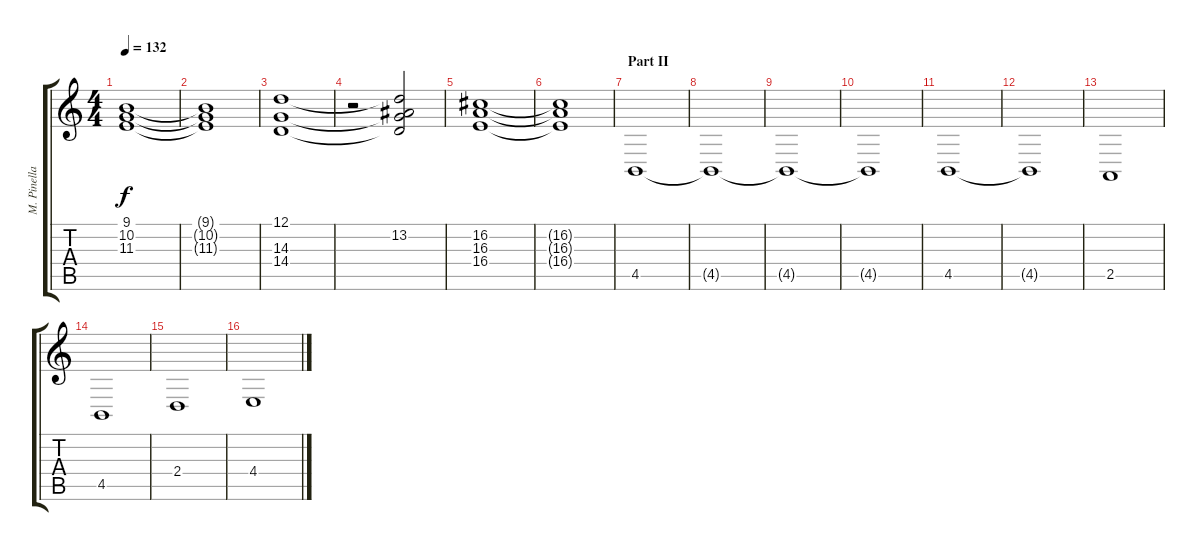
\track ("M. Pinella [Strings, Chorus]" "M. Pinella") {instrument stringensemble1}
\staff {score tabs}
\tuning (D4 A3 F3 C3 G2 D2) {hide}
\ts (4 4)
\tempo 132
\clef g2
\ks c
(9.1 10.2 11.3).1{dy f} |
(9.1{t} 10.2{t} 11.3{t}).1 |
(12.1 14.3 14.4).1 |
r.2 (12.1{t} 13.2 14.3{t} 14.4{t}).2 |
(16.2 16.3 16.4).1 |
(16.2{t} 16.3{t} 16.4{t}).1 |
\section ("" "Part II")
4.5.1{volume 13 instrument stringensemble1} |
4.5{t}.1 |
4.5{t}.1 |
4.5{t}.1 |
4.5.1 |
4.5{t}.1 |
2.5.1 |
4.5.1 |
2.4.1 |
4.4.1
